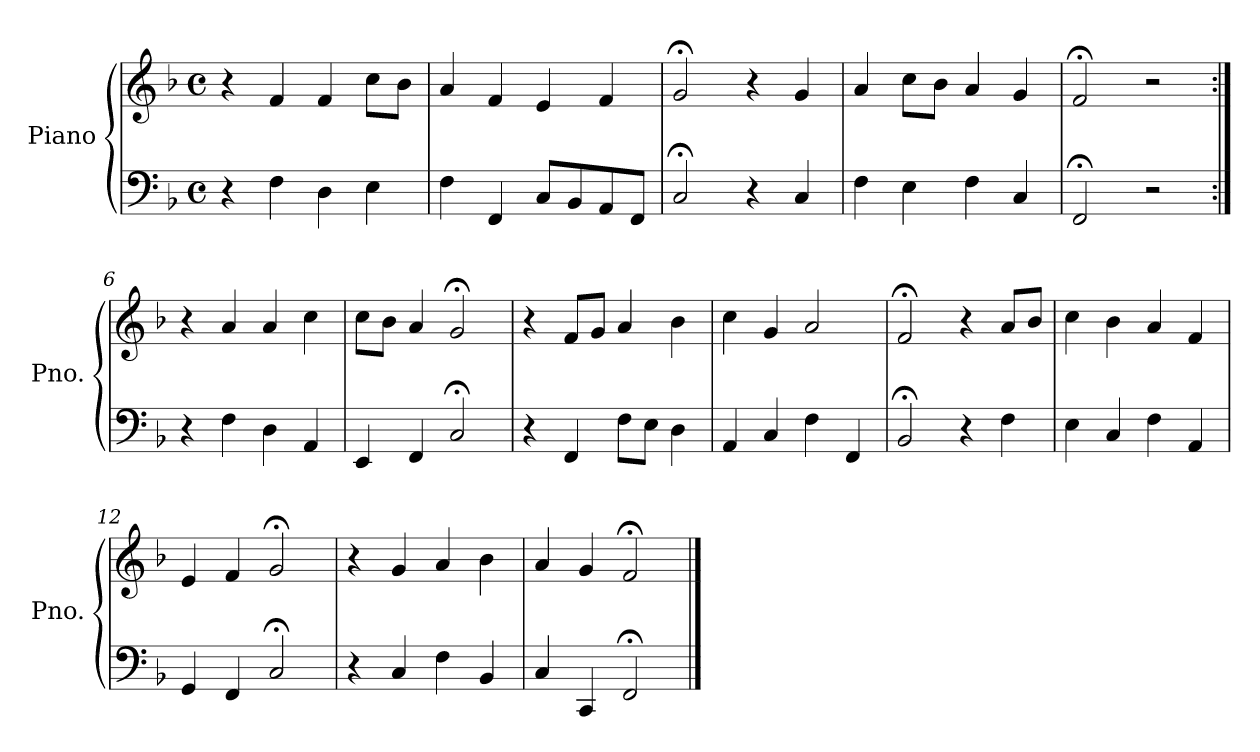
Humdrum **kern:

**kern	**kern
*part1	*part1
*staff2	*staff1
*I"Piano	*
*I'Pno.	*
*clefF4	*clefG2
*k[b-]	*k[b-]
*M4/4	*M4/4
*met(c)	*met(c)
=1	=1
4r	4r
4F\	4f/
4D\	4f/
4E\	8cc\L
.	8b-\J
=2	=2
4F\	4a/
4FF/	4f/
8C/L	4e/
8BB-/	.
8AA/	4f/
8FF/J	.
=3	=3
2C;</	2g;</
4r	4r
4C/	4g/
=4	=4
4F\	4a/
4E\	8cc\L
.	8b-\J
4F\	4a/
4C/	4g/
=5	=5
2FF;</	2f;</
2r	2r
=6:|!	=6:|!
4r	4r
4F\	4a/
4D\	4a/
4AA/	4cc\
=7	=7
4EE/	8cc\L
.	8b-\J
4FF/	4a/
2C;</	2g;</
!!LO:LB:g=z
=8	=8
4r	4r
4FF/	8f/L
.	8g/J
8F\L	4a/
8E\J	.
4D\	4b-\
=9	=9
4AA/	4cc\
4C/	4g/
4F\	2a/
4FF/	.
=10	=10
2BB-;</	2f;</
4r	4r
4F\	8a/L
.	8b-/J
=11	=11
4E\	4cc\
4C/	4b-\
4F\	4a/
4AA/	4f/
=12	=12
4GG/	4e/
4FF/	4f/
2C;</	2g;</
=13	=13
4r	4r
4C/	4g/
4F\	4a/
4BB-/	4b-\
=14	=14
4C/	4a/
4CC/	4g/
2FF;</	2f;</
==	==
*-	*-
